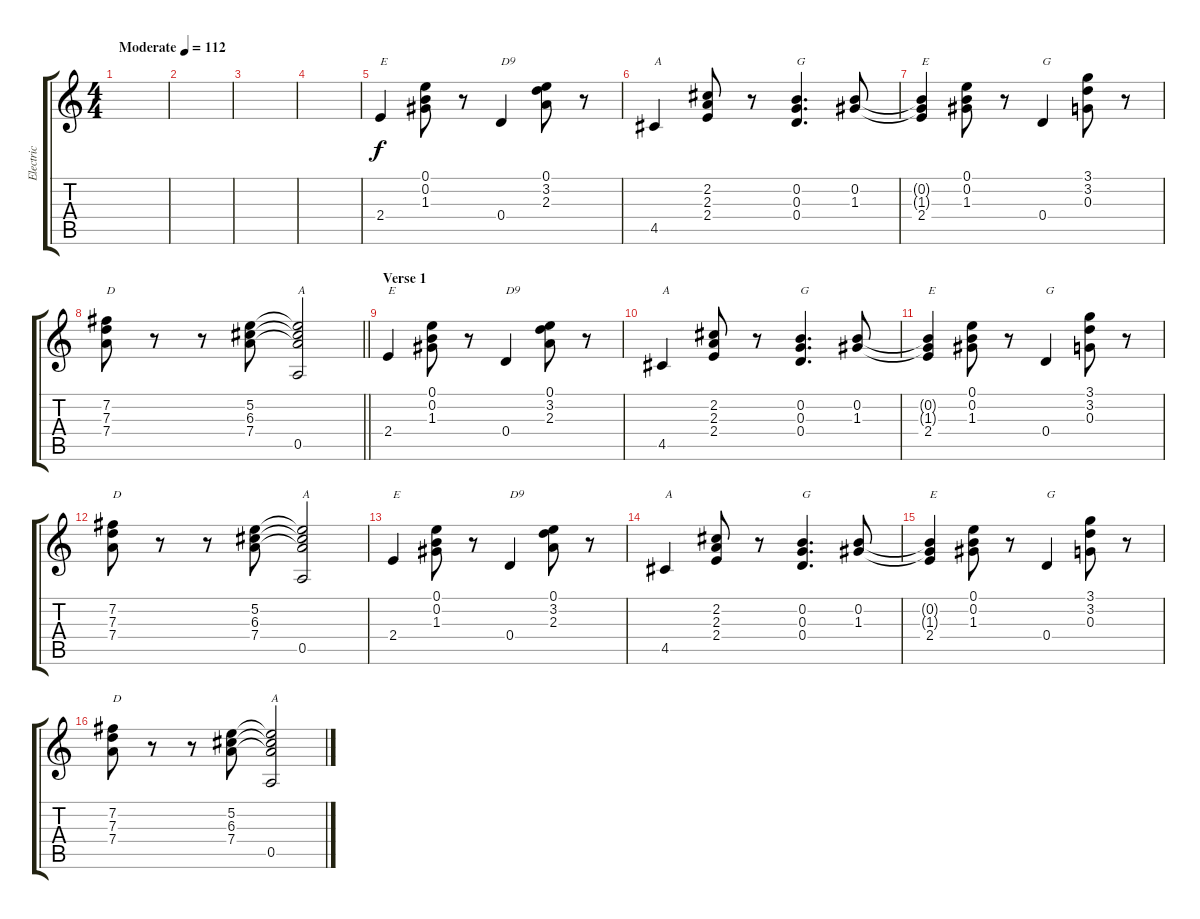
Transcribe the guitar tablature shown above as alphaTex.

\track ("Electric" "Electric") {instrument overdrivenguitar}
\staff {score tabs}
\tuning (E4 B3 G3 D3 A2 E2) {hide}
\ts (4 4)
\tempo (112 "Moderate")
\clef g2
\ks c
|
|
|
|
2.4.4{txt "E"} (0.1 0.2 1.3).8 r.8 0.4.4{txt "D9"} (0.1 3.2 2.3).8 r.8 |
4.5.4{txt "A"} (2.2 2.3 2.4).8 r.8 (0.2 0.3 0.4).4{d txt "G"} (0.2 1.3).8 |
(0.2{t} 1.3{t} 2.4).4{txt "E"} (0.1 0.2 1.3).8 r.8 0.4.4{txt "G"} (3.1 3.2 0.3).8 r.8 |
\barLineRight lightlight
(7.2 7.3 7.4).8{txt "D"} r.8 r.8 (5.2 6.3 7.4).8 (5.2{t} 6.3{t} 7.4{t} 0.5).2{txt "A"} |
\section ("" "Verse 1")
2.4.4{txt "E"} (0.1 0.2 1.3).8 r.8 0.4.4{txt "D9"} (0.1 3.2 2.3).8 r.8 |
4.5.4{txt "A"} (2.2 2.3 2.4).8 r.8 (0.2 0.3 0.4).4{d txt "G"} (0.2 1.3).8 |
(0.2{t} 1.3{t} 2.4).4{txt "E"} (0.1 0.2 1.3).8 r.8 0.4.4{txt "G"} (3.1 3.2 0.3).8 r.8 |
(7.2 7.3 7.4).8{txt "D"} r.8 r.8 (5.2 6.3 7.4).8 (5.2{t} 6.3{t} 7.4{t} 0.5).2{txt "A"} |
2.4.4{txt "E"} (0.1 0.2 1.3).8 r.8 0.4.4{txt "D9"} (0.1 3.2 2.3).8 r.8 |
4.5.4{txt "A"} (2.2 2.3 2.4).8 r.8 (0.2 0.3 0.4).4{d txt "G"} (0.2 1.3).8 |
(0.2{t} 1.3{t} 2.4).4{txt "E"} (0.1 0.2 1.3).8 r.8 0.4.4{txt "G"} (3.1 3.2 0.3).8 r.8 |
(7.2 7.3 7.4).8{txt "D"} r.8 r.8 (5.2 6.3 7.4).8 (5.2{t} 6.3{t} 7.4{t} 0.5).2{txt "A"}
